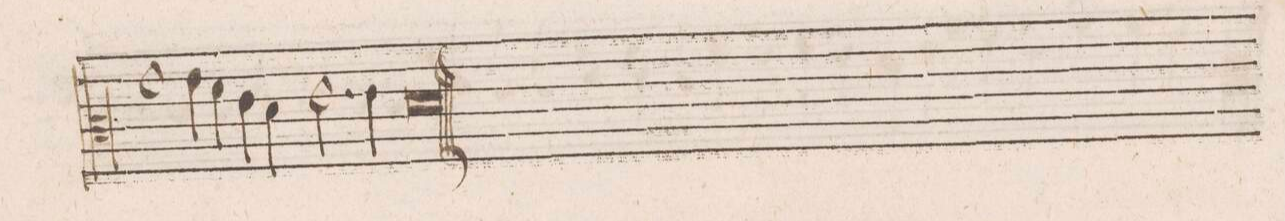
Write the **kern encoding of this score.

**kern	**text
*I"CANTVS	*
*clefC3	*
*k[]	*
*met(C|)	*
*M2/1	*
1g	.
4g\	.
4f\	.
4e\	.
4d\	.
=35-	=35-
2.e\	.
4e\	.
1dl	.
==	==
*-	*-
